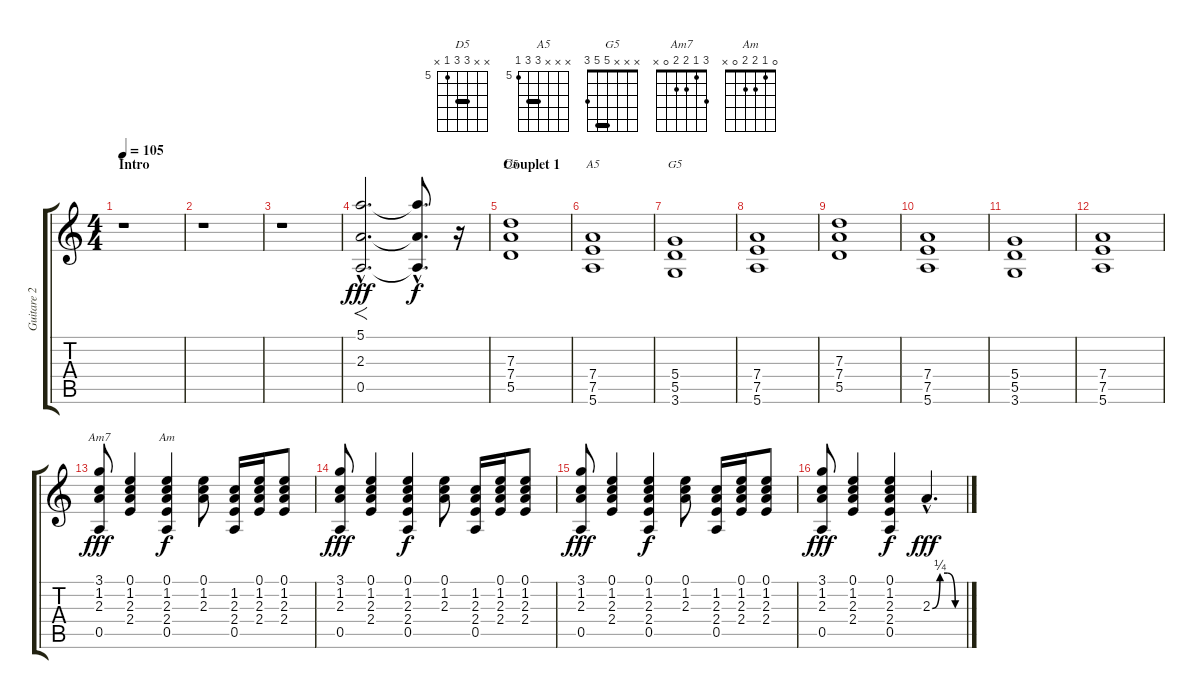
\track ("Guitare 2" "Guitare 2") {instrument overdrivenguitar}
\staff {score tabs}
\tuning (E4 B3 G3 D3 A2 E2) {hide}
\chord ("D5" x x 7 7 5 x) {firstfret 5 barre 7}
\chord ("A5" x x x 7 7 5) {firstfret 5 barre 7}
\chord ("G5" x x x 5 5 3) {barre 5}
\chord ("Am7" 3 1 2 2 0 x)
\chord ("Am" 0 1 2 2 0 x)
\ts (4 4)
\section ("" "Intro")
\tempo 105
\clef g2
\ks c
r.1{dy fff instrument overdrivenguitar} |
r.1 |
r.1 |
(5.1{hac} 2.3{hac} 0.5{hac}).2{f d} (5.1{hac t} 2.3{hac t} 0.5{hac t}).8{d dy f} r.16 |
\section ("" "Couplet 1")
(7.3 7.4 5.5).1{ch "D5"} |
(7.4 7.5 5.6).1{ch "A5"} |
(5.4 5.5 3.6).1{ch "G5"} |
(7.4 7.5 5.6).1 |
(7.3 7.4 5.5).1 |
(7.4 7.5 5.6).1 |
(5.4 5.5 3.6).1 |
(7.4 7.5 5.6).1 |
(3.1 1.2 2.3 0.5).8{ch "Am7" dy fff} (0.1 1.2 2.3 2.4).4 (0.1 1.2 2.3 2.4 0.5).4{ch "Am" dy f} (0.1 1.2 2.3).8 (1.2 2.3 2.4 0.5).16 (0.1 1.2 2.3 2.4).16 (0.1 1.2 2.3 2.4).8 |
(3.1 1.2 2.3 0.5).8{dy fff} (0.1 1.2 2.3 2.4).4 (0.1 1.2 2.3 2.4 0.5).4{dy f} (0.1 1.2 2.3).8 (1.2 2.3 2.4 0.5).16 (0.1 1.2 2.3 2.4).16 (0.1 1.2 2.3 2.4).8 |
(3.1 1.2 2.3 0.5).8{dy fff} (0.1 1.2 2.3 2.4).4 (0.1 1.2 2.3 2.4 0.5).4{dy f} (0.1 1.2 2.3).8 (1.2 2.3 2.4 0.5).16 (0.1 1.2 2.3 2.4).16 (0.1 1.2 2.3 2.4).8 |
(3.1 1.2 2.3 0.5).8{dy fff} (0.1 1.2 2.3 2.4).4 (0.1 1.2 2.3 2.4 0.5).4{dy f} 2.3{be (custom 0 0 15 1 30 1 45 0 60 0) hac}.4{d dy fff}
